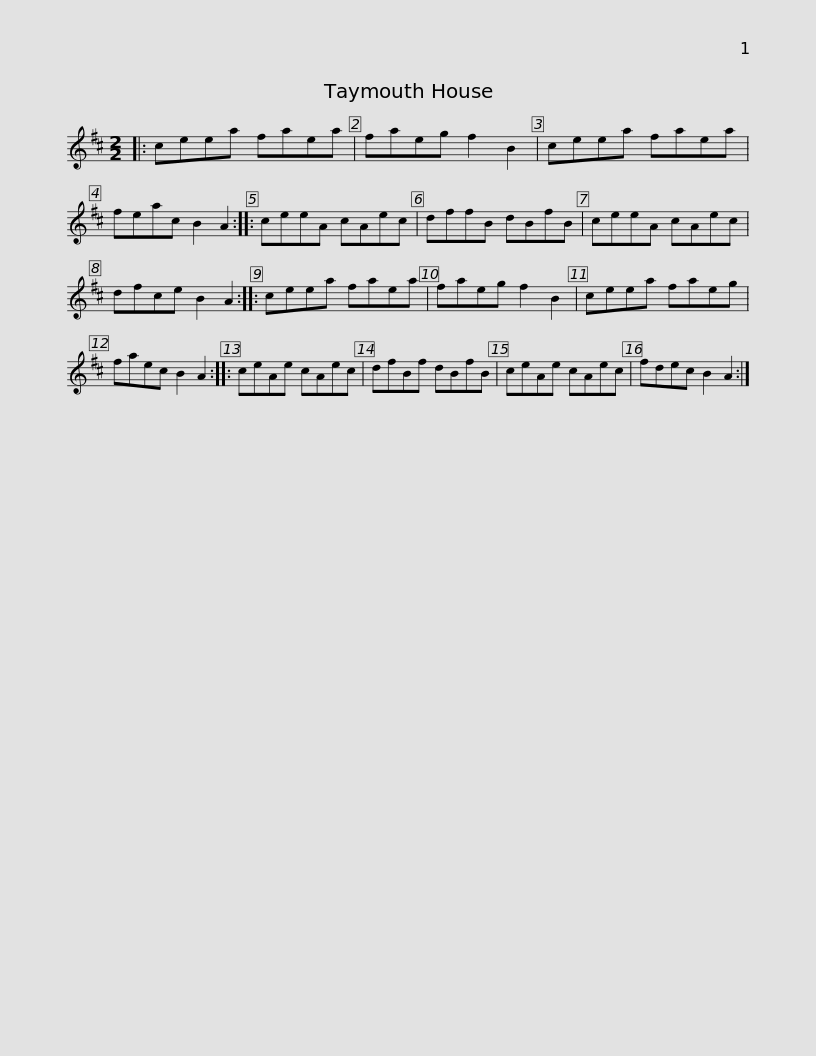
X:1
L:1/8
M:2/2
I:linebreak $
K:D
V:1 treble
V:1
|: ceea faea | faeg f2 B2 | ceea faea | feac B2 A2 :: ceeA cAec |$ %5
 dffB dBfB | ceeA cAec | dfce B2 A2 :: ceea faea | faeg f2 B2 | %10
 ceea faeg |$ faec B2 A2 :: ceAe cAec | dfBf dBfB | ceAe cAec | %15
 fdec B2 A2 :| %16
